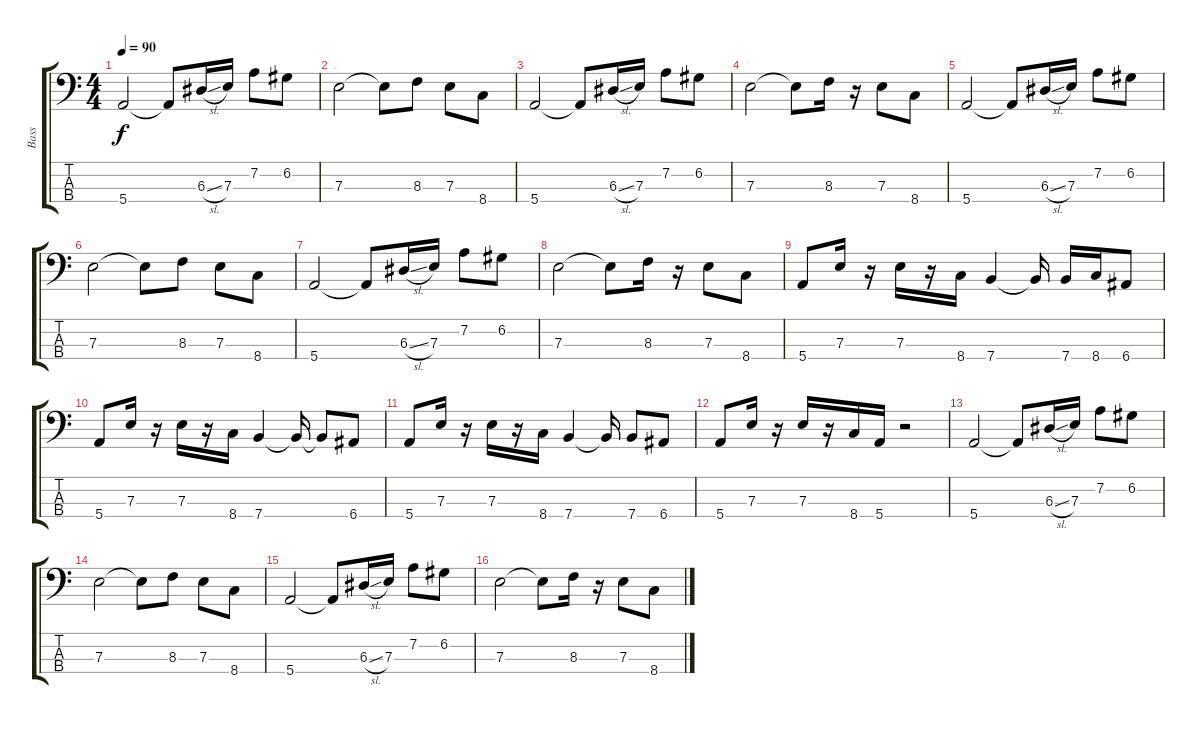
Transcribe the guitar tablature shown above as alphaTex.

\track ("Bass" "Bass") {instrument electricbassfinger}
\staff {score tabs}
\tuning (G2 D2 A1 E1) {hide}
\ts (4 4)
\tempo 90
\clef f4
\ks c
5.4.2{dy f} 5.4{t}.8 6.3{sl}.16 7.3.16 7.2.8 6.2.8 |
7.3.2 7.3{t}.8 8.3.8 7.3.8 8.4.8 |
5.4.2 5.4{t}.8 6.3{sl}.16 7.3.16 7.2.8 6.2.8 |
7.3.2 7.3{t}.8 8.3.16 r.16 7.3.8 8.4.8 |
5.4.2 5.4{t}.8 6.3{sl}.16 7.3.16 7.2.8 6.2.8 |
7.3.2 7.3{t}.8 8.3.8 7.3.8 8.4.8 |
5.4.2 5.4{t}.8 6.3{sl}.16 7.3.16 7.2.8 6.2.8 |
7.3.2 7.3{t}.8 8.3.16 r.16 7.3.8 8.4.8 |
5.4.8 7.3.16 r.16 7.3.16 r.16 8.4.16 7.4.4 7.4{t}.16 7.4.16 8.4.16 6.4.8 |
5.4.8 7.3.16 r.16 7.3.16 r.16 8.4.16 7.4.4 7.4{t}.16 7.4{t}.8 6.4.8 |
5.4.8 7.3.16 r.16 7.3.16 r.16 8.4.16 7.4.4 7.4{t}.16 7.4.8 6.4.8 |
5.4.8 7.3.16 r.16 7.3.16 r.16 8.4.16 5.4.16 r.2 |
5.4.2 5.4{t}.8 6.3{sl}.16 7.3.16 7.2.8 6.2.8 |
7.3.2 7.3{t}.8 8.3.8 7.3.8 8.4.8 |
5.4.2 5.4{t}.8 6.3{sl}.16 7.3.16 7.2.8 6.2.8 |
7.3.2 7.3{t}.8 8.3.16 r.16 7.3.8 8.4.8
